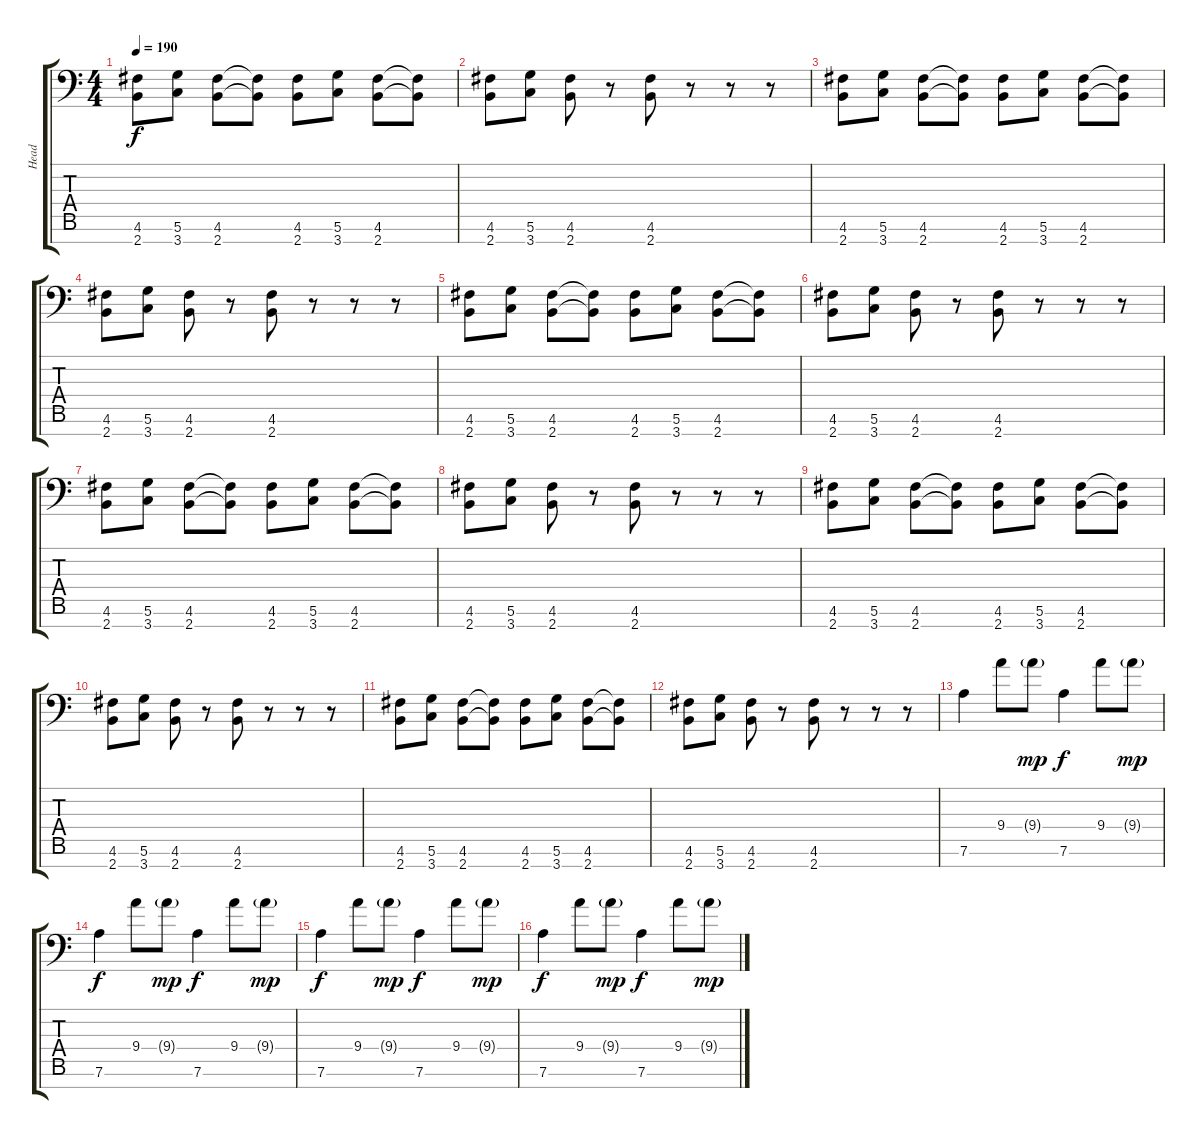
\track ("Head" "Head") {instrument distortionguitar}
\staff {score tabs}
\tuning (D4 A3 F3 C3 G2 D2 A1) {hide}
\ts (4 4)
\tempo 190
\clef f4
\ks c
(4.6 2.7).8{dy f} (5.6 3.7).8 (4.6 2.7).8 (4.6{t} 2.7{t}).8 (4.6 2.7).8 (5.6 3.7).8 (4.6 2.7).8 (4.6{t} 2.7{t}).8 |
(4.6 2.7).8 (5.6 3.7).8 (4.6 2.7).8 r.8 (4.6 2.7).8 r.8 r.8 r.8 |
(4.6 2.7).8 (5.6 3.7).8 (4.6 2.7).8 (4.6{t} 2.7{t}).8 (4.6 2.7).8 (5.6 3.7).8 (4.6 2.7).8 (4.6{t} 2.7{t}).8 |
(4.6 2.7).8 (5.6 3.7).8 (4.6 2.7).8 r.8 (4.6 2.7).8 r.8 r.8 r.8 |
(4.6 2.7).8 (5.6 3.7).8 (4.6 2.7).8 (4.6{t} 2.7{t}).8 (4.6 2.7).8 (5.6 3.7).8 (4.6 2.7).8 (4.6{t} 2.7{t}).8 |
(4.6 2.7).8 (5.6 3.7).8 (4.6 2.7).8 r.8 (4.6 2.7).8 r.8 r.8 r.8 |
(4.6 2.7).8 (5.6 3.7).8 (4.6 2.7).8 (4.6{t} 2.7{t}).8 (4.6 2.7).8 (5.6 3.7).8 (4.6 2.7).8 (4.6{t} 2.7{t}).8 |
(4.6 2.7).8 (5.6 3.7).8 (4.6 2.7).8 r.8 (4.6 2.7).8 r.8 r.8 r.8 |
(4.6 2.7).8 (5.6 3.7).8 (4.6 2.7).8 (4.6{t} 2.7{t}).8 (4.6 2.7).8 (5.6 3.7).8 (4.6 2.7).8 (4.6{t} 2.7{t}).8 |
(4.6 2.7).8 (5.6 3.7).8 (4.6 2.7).8 r.8 (4.6 2.7).8 r.8 r.8 r.8 |
(4.6 2.7).8 (5.6 3.7).8 (4.6 2.7).8 (4.6{t} 2.7{t}).8 (4.6 2.7).8 (5.6 3.7).8 (4.6 2.7).8 (4.6{t} 2.7{t}).8 |
(4.6 2.7).8 (5.6 3.7).8 (4.6 2.7).8 r.8 (4.6 2.7).8 r.8 r.8 r.8 |
7.6.4{volume 10 instrument electricguitarjazz} 9.4.8 9.4{g}.8{dy mp} 7.6.4{dy f} 9.4.8 9.4{g}.8{dy mp} |
7.6.4{dy f volume 10 instrument electricguitarjazz} 9.4.8 9.4{g}.8{dy mp} 7.6.4{dy f} 9.4.8 9.4{g}.8{dy mp} |
7.6.4{dy f volume 10 instrument electricguitarjazz} 9.4.8 9.4{g}.8{dy mp} 7.6.4{dy f} 9.4.8 9.4{g}.8{dy mp} |
7.6.4{dy f volume 10 instrument electricguitarjazz} 9.4.8 9.4{g}.8{dy mp} 7.6.4{dy f} 9.4.8 9.4{g}.8{dy mp}
